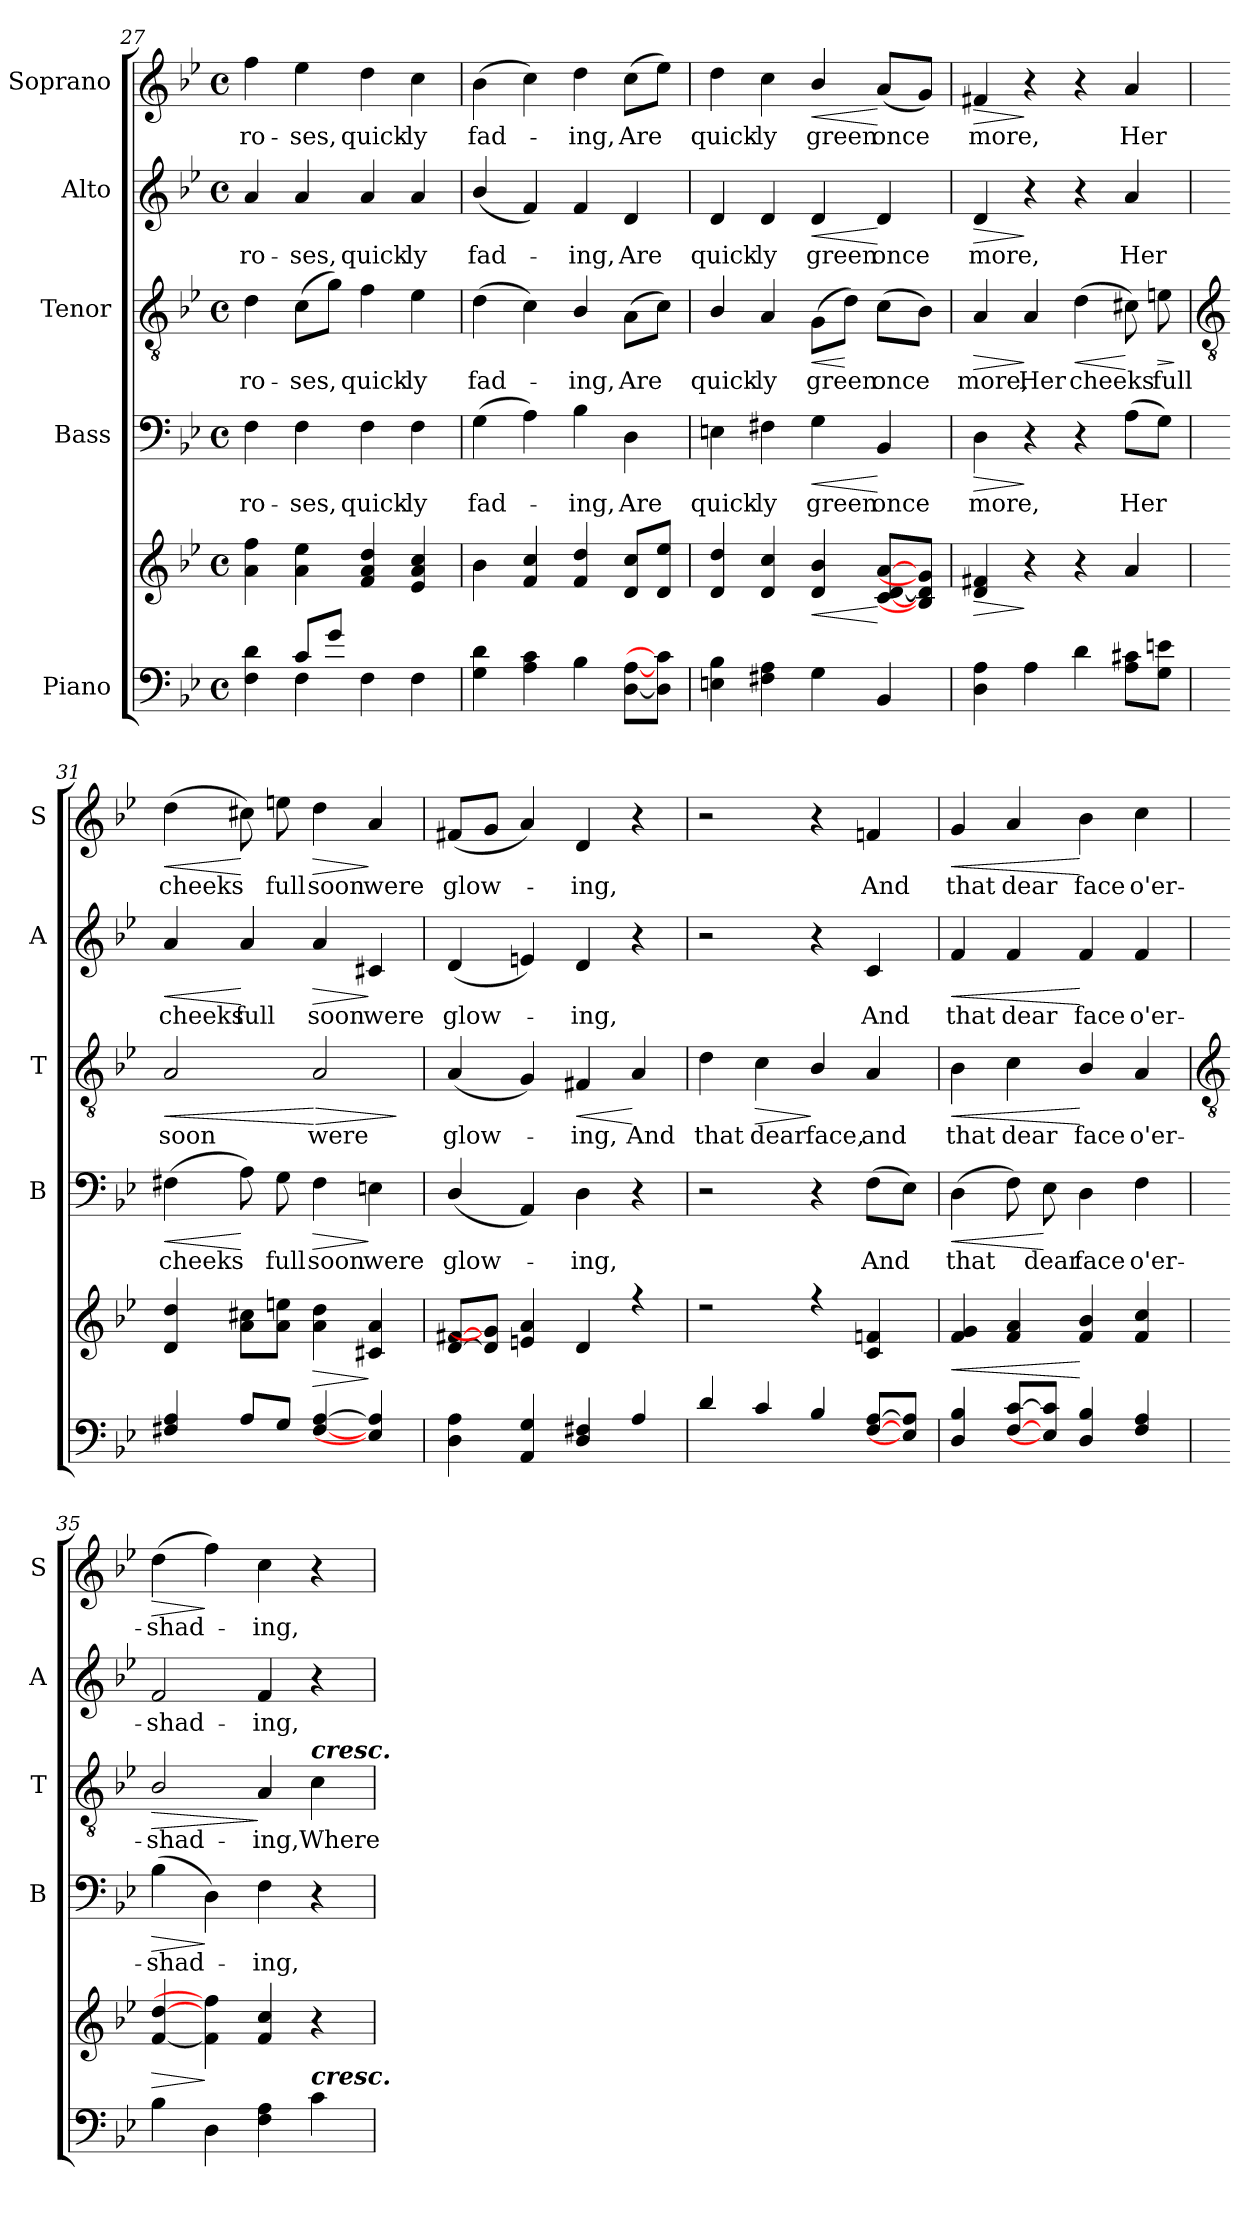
**kern	**kern	**dynam	**kern	**text	**dynam	**kern	**text	**dynam	**kern	**text	**dynam	**kern	**text	**dynam
*part5	*part5	*part5	*part4	*part4	*part4	*part3	*part3	*part3	*part2	*part2	*part2	*part1	*part1	*part1
*staff6	*staff5	*staff5/6	*staff4	*staff4	*staff4	*staff3	*staff3	*staff3	*staff2	*staff2	*staff2	*staff1	*staff1	*staff1
*I"Piano	*	*	*I"Bass	*	*	*I"Tenor	*	*	*I"Alto	*	*	*I"Soprano	*	*
*	*	*	*I'B	*	*	*I'T	*	*	*I'A	*	*	*I'S	*	*
!!LO:LB:g=z
*clefF4	*clefG2	*	*clefF4	*	*	*clefGv2	*	*	*clefG2	*	*	*clefG2	*	*
*k[b-e-]	*k[b-e-]	*	*k[b-e-]	*	*	*k[b-e-]	*	*	*k[b-e-]	*	*	*k[b-e-]	*	*
*B-:	*B-:	*	*B-:	*	*	*B-:	*	*	*B-:	*	*	*B-:	*	*
*M4/4	*M4/4	*	*M4/4	*	*	*M4/4	*	*	*M4/4	*	*	*M4/4	*	*
*met(c)	*met(c)	*	*met(c)	*	*	*met(c)	*	*	*met(c)	*	*	*met(c)	*	*
=27	=27	=27	=27	=27	=27	=27	=27	=27	=27	=27	=27	=27	=27	=27
*^	*	*	*	*	*	*	*	*	*	*	*	*	*	*
!	!	!	!	!	!LO:LY:b	!	!	!LO:LY:b	!	!	!LO:LY:b	!	!	!LO:LY:b	!
4ryy	4F 4d	4a 4ff	.	4F	ro-	.	4d	ro-	.	4a	ro-	.	4ff	ro-	.
!	!	!	!	!	!LO:LY:b	!	!	!LO:LY:b	!	!	!LO:LY:b	!	!	!LO:LY:b	!
8c/L	4F	4a 4ee-	.	4F	-ses,	.	(8cL	-ses,	.	4a	-ses,	.	4ee-	-ses,	.
8g/J	.	.	.	.	.	.	8gJ)	.	.	.	.	.	.	.	.
!	!	!	!	!	!LO:LY:b	!	!	!LO:LY:b	!	!	!LO:LY:b	!	!	!LO:LY:b	!
2ryy	4F	4f 4a 4dd	.	4F	quick-	.	4f	quick-	.	4a	quick-	.	4dd	quick-	.
!	!	!	!	!	!LO:LY:b	!	!	!LO:LY:b	!	!	!LO:LY:b	!	!	!LO:LY:b	!
.	4F	4e- 4a 4cc	.	4F	-ly	.	4e-	-ly	.	4a	-ly	.	4cc	-ly	.
=28	=28	=28	=28	=28	=28	=28	=28	=28	=28	=28	=28	=28	=28	=28	=28
!	!	!	!	!	!LO:LY:b	!	!	!LO:LY:b	!	!	!LO:LY:b	!	!	!LO:LY:b	!
1ryy	4G 4d	4b-	.	(>4G	fad-	.	(>4d	fad-	.	(<4b-/	fad-	.	(>4b-	fad-	.
.	4A 4c	4f 4cc	.	4A)	.	.	4c)	.	.	4f)	.	.	4cc)	.	.
!	!	!	!	!	!LO:LY:b	!	!	!LO:LY:b	!	!	!LO:LY:b	!	!	!LO:LY:b	!
.	4B-	4f 4dd	.	4B-	ing,	.	4B-/	ing,	.	4f	ing,	.	4dd	ing,	.
!	!	!	!	!	!LO:LY:b	!	!	!LO:LY:b	!	!	!LO:LY:b	!	!	!LO:LY:b	!
.	[8D [8AL	8d 8ccL	.	4D	Are	.	(>8AL	Are	.	4d	Are	.	(>8ccL	Are	.
.	8D] 8c]J	8d 8ee-J	.	.	.	.	8cJ)	.	.	.	.	.	8ee-J)	.	.
=29	=29	=29	=29	=29	=29	=29	=29	=29	=29	=29	=29	=29	=29	=29	=29
!	!	!	!	!	!LO:LY:b	!	!	!LO:LY:b	!	!	!LO:LY:b	!	!	!LO:LY:b	!
1ryy	4En 4B-	4d 4dd	.	4En	quick-	.	4B-/	quick-	.	4d	quick-	.	4dd	quick-	.
!	!	!	!	!	!LO:LY:b	!	!	!LO:LY:b	!	!	!LO:LY:b	!	!	!LO:LY:b	!
.	4F#X 4A	4d 4cc	.	4F#X	-ly	.	4A	-ly	.	4d	-ly	.	4cc	-ly	.
!	!	!	!LO:HP:b	!	!LO:LY:b	!LO:HP:b	!	!LO:LY:b	!LO:HP:b	!	!LO:LY:b	!LO:HP:b	!	!LO:LY:b	!LO:HP:b
.	4G	4d/ 4b-/	<	4G	green	<	(>8GL	green	<	4d	green	<	4b-/	green	<
.	.	.	.	.	.	.	8dJ)	.	[	.	.	.	.	.	.
!	!	!	!	!	!LO:LY:b	!	!	!LO:LY:b	!	!	!LO:LY:b	!	!	!LO:LY:b	!
.	4BB-/	[8c [8d [8aL	[	4BB-	once	[	(>8cL	once	.	4d	once	[	(<8aL	once	[
.	.	8B-] 8d] 8g]J	.	.	.	.	8B-J)	.	.	.	.	.	8gJ)	.	.
=30	=30	=30	=30	=30	=30	=30	=30	=30	=30	=30	=30	=30	=30	=30	=30
!	!	!	!LO:HP:b	!	!LO:LY:b	!LO:HP:b	!	!LO:LY:b	!LO:HP:b	!	!LO:LY:b	!LO:HP:b	!	!LO:LY:b	!LO:HP:b
1ryy	4D 4A	4d 4f#X	>	4D	more,	>	4A	more,	>	4d	more,	>	4f#X	more,	>
!	!	!	!	!	!	!	!	!LO:LY:b	!	!	!	!	!	!	!
.	4A	4r	]	4r	.	]	4A	Her	]	4r	.	]	4r	.	]
!	!	!	!	!	!	!	!	!LO:LY:b	!LO:HP:b	!	!	!	!	!	!
.	4d	4r	.	4r	.	.	(>4d	cheeks	<	4r	.	.	4r	.	.
!	!	!	!	!	!LO:LY:b	!	!	!	!	!	!LO:LY:b	!	!	!LO:LY:b	!
.	8A 8c#XL	4a	.	(>8AL	Her	.	8c#X)	.	[	4a	Her	.	4a	Her	.
!	!	!	!	!	!	!	!	!LO:LY:b	!LO:HP:b	!	!	!	!	!	!
.	8G 8enJ	.	.	8GJ)	.	.	8en	full	>	.	.	.	.	.	.
*v	*v	*	*	*	*	*	*	*	*	*	*	*	*	*	*
.	.	.	.	.	.	.	.	]	.	.	.	.	.	.
!!LO:LB:g=z
=31	=31	=31	=31	=31	=31	=31	=31	=31	=31	=31	=31	=31	=31	=31
*	*	*	*	*	*	*clefGv2	*	*	*	*	*	*	*	*
*^	*	*	*	*	*	*	*	*	*	*	*	*	*	*
!	!	!	!LO:HP:b	!	!LO:LY:b	!LO:HP:b	!	!LO:LY:b	!LO:HP:b	!	!LO:LY:b	!LO:HP:b	!	!LO:LY:b	!LO:HP:b
*	*	*^	*	*	*	*	*	*	*	*	*	*	*	*	*
4F#X/ 4A/	1ryy	4d 4dd	1ryy	<	(>4F#X	cheeks	<	2A	soon	<	4a	cheeks	<	(>4dd	cheeks	<
!	!	!	!	!	!	!	!	!	!	!	!	!LO:LY:b	!	!	!	!
8A/L	.	8a 8cc#XL	.	[	8A)	.	[	.	.	.	4a	full	[	8cc#X)	.	[
!	!	!	!	!	!	!LO:LY:b	!	!	!	!	!	!	!	!	!LO:LY:b	!
8G/J	.	8a 8eenJ	.	.	8G	full	.	.	.	.	.	.	.	8een	full	.
!	!	!	!	!LO:HP:b	!	!LO:LY:b	!LO:HP:b	!	!LO:LY:b	!LO:HP:n=1:b	!	!LO:LY:b	!LO:HP:b	!	!LO:LY:b	!LO:HP:b
[4F#/ [4A/	.	4a 4dd	.	>	4F#	soon	>	2A	were	[ >	4a	soon	>	4dd	soon	>
!	!	!	!	!	!	!LO:LY:b	!	!	!	!	!	!LO:LY:b	!	!	!LO:LY:b	!
4E/] 4A/]	.	4c#X 4a	.	]	4En	were	]	.	.	.	4c#X	were	]	4a	were	]
*v	*v	*	*	*	*	*	*	*	*	*	*	*	*	*	*	*
*	*v	*v	*	*	*	*	*	*	*	*	*	*	*	*	*
.	.	.	.	.	.	.	.	]	.	.	.	.	.	.
=32	=32	=32	=32	=32	=32	=32	=32	=32	=32	=32	=32	=32	=32	=32
*^	*^	*	*	*	*	*	*	*	*	*	*	*	*	*
!	!	!	!	!	!	!LO:LY:b	!	!	!LO:LY:b	!	!	!LO:LY:b	!	!	!LO:LY:b	!
4D\ 4A\	1ryy	[8d [8f#XL	1ryy	.	(<4D/	glow-	.	(<4A	glow-	.	(<4d	glow-	.	(<8f#XL	glow-	.
.	.	8d] 8g]J	.	.	.	.	.	.	.	.	.	.	.	8gJ	.	.
4AA/ 4G/	.	4en 4a	.	.	4AA)	.	.	4G)	.	.	4en)	.	.	4a)	.	.
!	!	!	!	!	!	!LO:LY:b	!	!	!LO:LY:b	!LO:HP:b	!	!LO:LY:b	!	!	!LO:LY:b	!
4D/ 4F#X/	.	4d	.	.	4D	ing,	.	4F#X	ing,	<	4d	ing,	.	4d	ing,	.
!	!	!	!	!	!	!	!	!	!LO:LY:b	!	!	!	!	!	!	!
4A/	.	4r	.	.	4r	.	.	4A	And	[	4r	.	.	4r	.	.
=33	=33	=33	=33	=33	=33	=33	=33	=33	=33	=33	=33	=33	=33	=33	=33	=33
!	!	!	!	!	!	!	!	!	!LO:LY:b	!	!	!	!	!	!	!
4d/	1ryy	2r	1ryy	.	2r	.	.	4d	that	.	2r	.	.	2r	.	.
!	!	!	!	!	!	!	!	!	!LO:LY:b	!LO:HP:b	!	!	!	!	!	!
4c/	.	.	.	.	.	.	.	4c	dear	>	.	.	.	.	.	.
!	!	!	!	!	!	!	!	!	!LO:LY:b	!	!	!	!	!	!	!
4B-/	.	4r	.	.	4r	.	.	4B-/	face,	]	4r	.	.	4r	.	.
!	!	!	!	!	!	!LO:LY:b	!	!	!LO:LY:b	!	!	!LO:LY:b	!	!	!LO:LY:b	!
[8F/ [8A/L	.	4c 4fn	.	.	(>8FL	And	.	4A	and	.	4c	And	.	4fn	And	.
8E-/] 8A/]J	.	.	.	.	8E-J)	.	.	.	.	.	.	.	.	.	.	.
=34	=34	=34	=34	=34	=34	=34	=34	=34	=34	=34	=34	=34	=34	=34	=34	=34
!	!	!	!	!LO:HP:b	!	!LO:LY:b	!LO:HP:b	!	!LO:LY:b	!LO:HP:b	!	!LO:LY:b	!LO:HP:b	!	!LO:LY:b	!LO:HP:b
4D/ 4B-/	1ryy	4f 4g	1ryy	<	(>4D	that	<	4B-	that	<	4f	that	<	4g	that	<
!	!	!	!	!	!	!	!	!	!LO:LY:b	!	!	!LO:LY:b	!	!	!LO:LY:b	!
[8F/ [8c/L	.	4f 4a	.	.	8F)	.	.	4c	dear	.	4f	dear	.	4a	dear	.
!	!	!	!	!	!	!LO:LY:b	!	!	!	!	!	!	!	!	!	!
8E-/] 8c/]J	.	.	.	.	8E-	dear	[	.	.	.	.	.	.	.	.	.
!	!	!	!	!	!	!LO:LY:b	!	!	!LO:LY:b	!	!	!LO:LY:b	!	!	!LO:LY:b	!
4D/ 4B-/	.	4f 4b-	.	[	4D	face	.	4B-/	face	[	4f	face	[	4b-	face	[
!	!	!	!	!	!	!LO:LY:b	!	!	!LO:LY:b	!	!	!LO:LY:b	!	!	!LO:LY:b	!
4F/ 4A/	.	4f 4cc	.	.	4F	o'er-	.	4A	o'er-	.	4f	o'er-	.	4cc	o'er-	.
*v	*v	*	*	*	*	*	*	*	*	*	*	*	*	*	*	*
*	*v	*v	*	*	*	*	*	*	*	*	*	*	*	*	*
!!LO:LB:g=z
=35	=35	=35	=35	=35	=35	=35	=35	=35	=35	=35	=35	=35	=35	=35
*	*	*	*	*	*	*clefGv2	*	*	*	*	*	*	*	*
!	!	!LO:HP:b	!	!LO:LY:b	!LO:HP:b	!	!LO:LY:b	!LO:HP:b	!	!LO:LY:b	!	!	!LO:LY:b	!LO:HP:b
4B-	[4f [4dd	>	(>4B-	-shad-	>	2B-/	-shad-	>	2f	-shad-	.	(>4dd	-shad-	>
4D	4f] 4ff]	]	4D)	.	]	.	.	.	.	.	.	4ff)	.	]
!	!	!	!	!LO:LY:b	!	!	!LO:LY:b	!	!	!LO:LY:b	!	!	!LO:LY:b	!
4F 4A	4f 4cc	.	4F	ing,	.	4A	-ing,	]	4f	-ing,	.	4cc	ing,	.
!	!	!	!	!	!	!LO:TX:a:Bi:t=cresc.	!	!	!	!	!	!	!	!
!LO:TX:a:Bi:t=cresc.	!	!	!	!	!	!	!	!	!	!	!	!	!	!
!	!	!	!	!	!	!	!LO:LY:b	!	!	!	!	!	!	!
4c	4r	.	4r	.	.	4c	Where	.	4r	.	.	4r	.	.
=	=	=	=	=	=	=	=	=	=	=	=	=	=	=
*-	*-	*-	*-	*-	*-	*-	*-	*-	*-	*-	*-	*-	*-	*-
